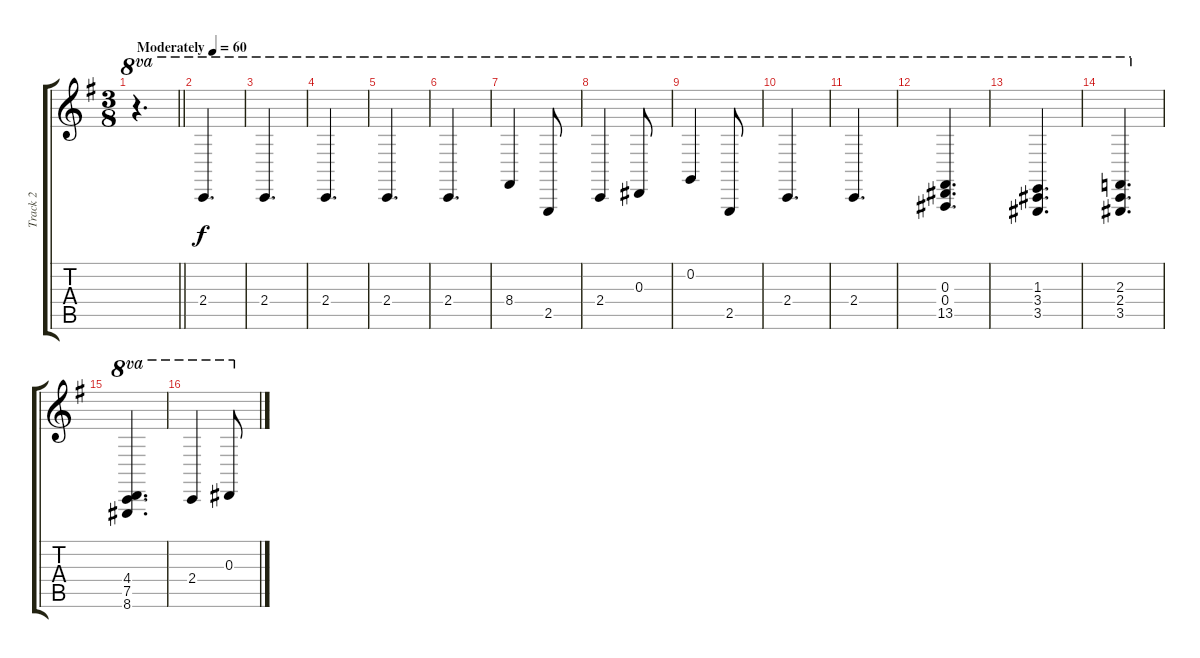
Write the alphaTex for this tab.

\track ("Track 2" "Track 2") {instrument acousticgrandpiano}
\staff {score tabs}
\tuning (C4 G3 Eb3 Bb2 F2 C2) {hide}
\ts (3 8)
\tempo (60 "Moderately")
\clef g2
\barLineRight lightlight
\ks g
r.4{d ot 8va dy f instrument acousticgrandpiano} |
2.4.4{d ot 8va} |
2.4.4{d ot 8va} |
2.4.4{d ot 8va} |
2.4.4{d ot 8va} |
2.4.4{d ot 8va} |
8.4.4{ot 8va} 2.5.8{ot 8va} |
2.4.4{ot 8va} 0.3.8{ot 8va} |
0.2.4{ot 8va} 2.5.8{ot 8va} |
2.4.4{d ot 8va} |
2.4.4{d ot 8va} |
(0.3 0.4 13.5).4{d ot 8va} |
(1.3 3.4 3.5).4{d ot 8va} |
(2.3 2.4 3.5).4{d ot 8va} |
(4.4 7.5 8.6).4{d ot 8va} |
2.4.4{ot 8va} 0.3.8{ot 8va}
